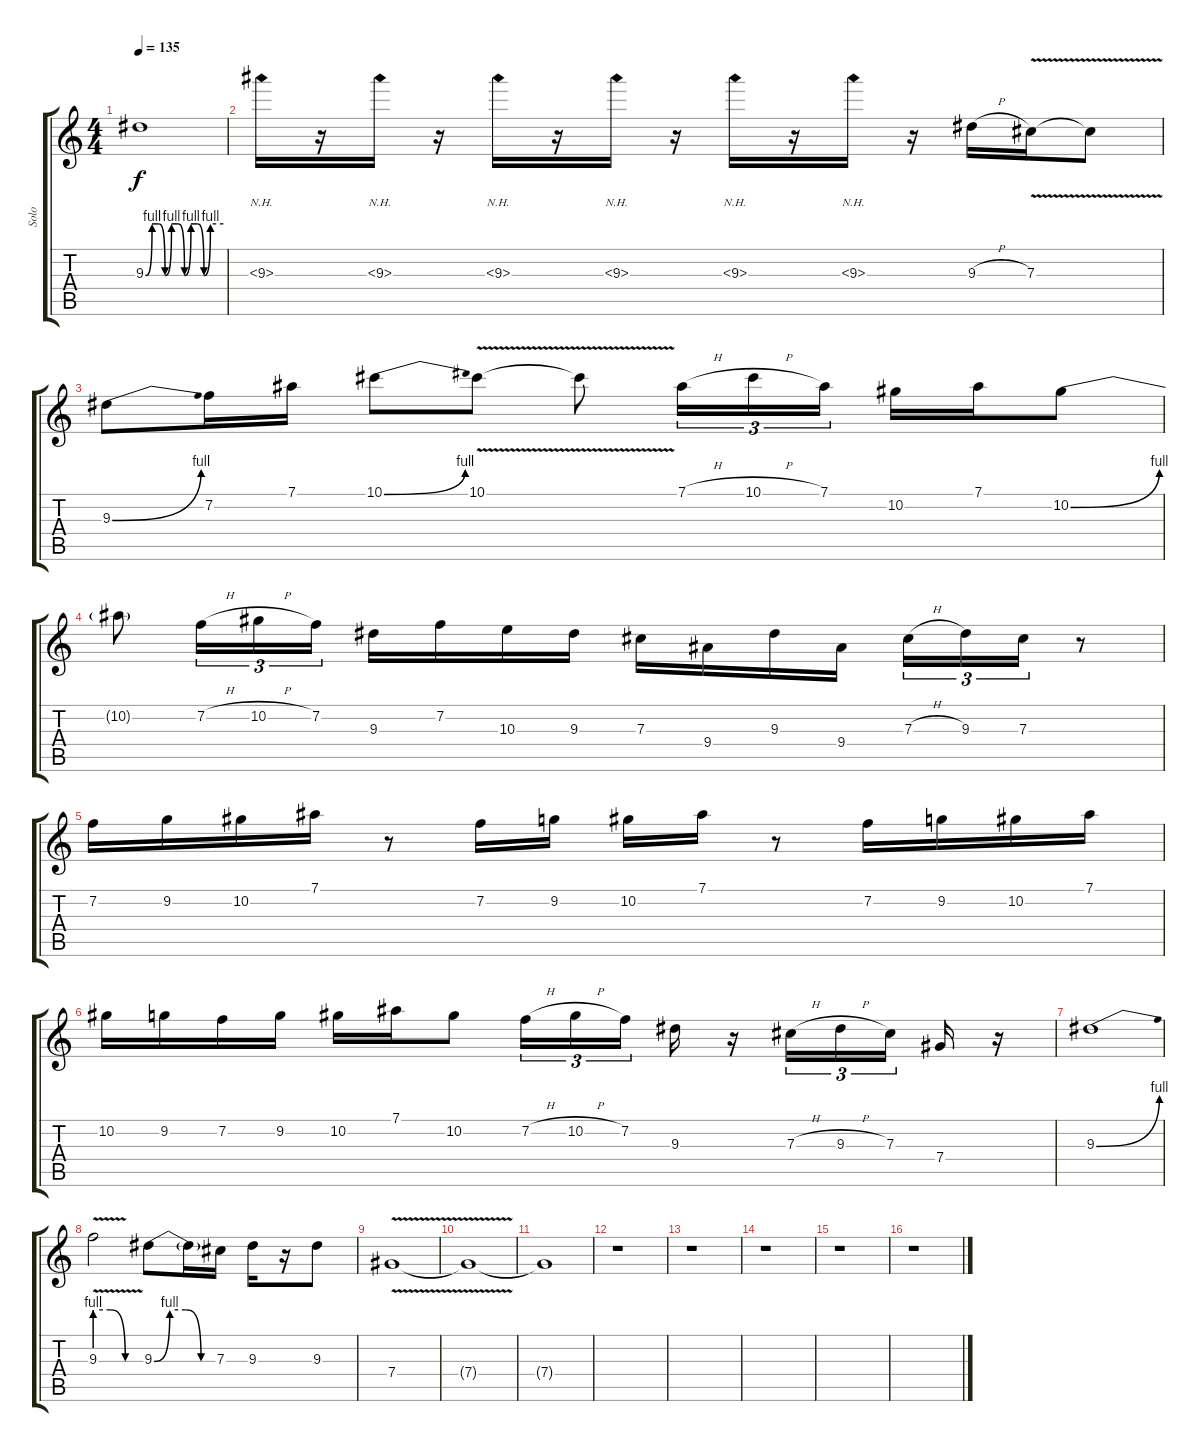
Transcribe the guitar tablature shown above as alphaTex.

\track ("Solo" "Solo") {instrument distortionguitar}
\staff {score tabs}
\tuning (Eb4 Bb3 Gb3 Db3 Ab2 Eb2) {hide}
\ts (4 4)
\tempo 135
\clef g2
\ks c
9.3{be (custom 0 0 5 4 10 4 15 0 20 4 25 4 30 0 35 4 40 4 45 0 50 4 60 4)}.1{dy f} |
9.3{nh}.16 r.16 9.3{nh}.16 r.16 9.3{nh}.16 r.16 9.3{nh}.16 r.16 9.3{nh}.16 r.16 9.3{nh}.16 r.16 9.3{h}.16 7.3{v}.16 7.3{t}.8 |
9.3{be (bend 0 0 60 4)}.8 7.2.16 7.1.16 10.1{be (bend 0 0 60 4)}.8 10.1{v}.8 10.1{t}.8 7.1{h}.16{tu (3 2)} 10.1{h}.16{tu (3 2)} 7.1.16{tu (3 2)} 10.2.16 7.1.16 10.2{be (bend 0 0 60 4)}.8 |
10.2{t}.8 7.2{h}.16{tu (3 2)} 10.2{h}.16{tu (3 2)} 7.2.16{tu (3 2)} 9.3.16 7.2.16 10.3.16 9.3.16 7.3.16 9.4.16 9.3.16 9.4.16 7.3{h}.16{tu (3 2)} 9.3.16{tu (3 2)} 7.3.16{tu (3 2)} r.8 |
7.2.16 9.2.16 10.2.16 7.1.16 r.8 7.2.16 9.2.16 10.2.16 7.1.16 r.8 7.2.16 9.2.16 10.2.16 7.1.16 |
10.2.16 9.2.16 7.2.16 9.2.16 10.2.16 7.1.16 10.2.8 7.2{h}.16{tu (3 2)} 10.2{h}.16{tu (3 2)} 7.2.16{tu (3 2)} 9.3.16 r.16 7.3{h}.16{tu (3 2)} 9.3{h}.16{tu (3 2)} 7.3.16{tu (3 2)} 7.4.16 r.16 |
9.3{be (bend 0 0 60 4)}.1 |
9.3{be (custom 0 4 20 4 40 0 60 0) v}.2 9.3{be (custom 0 0 15 4 30 4 45 0 60 0)}.8 9.3{t}.16 7.3.16 9.3.16 r.16 9.3.8 |
7.4{v}.1 |
7.4{t}.1 |
7.4{t}.1 |
r.1 |
r.1 |
r.1 |
r.1 |
r.1
